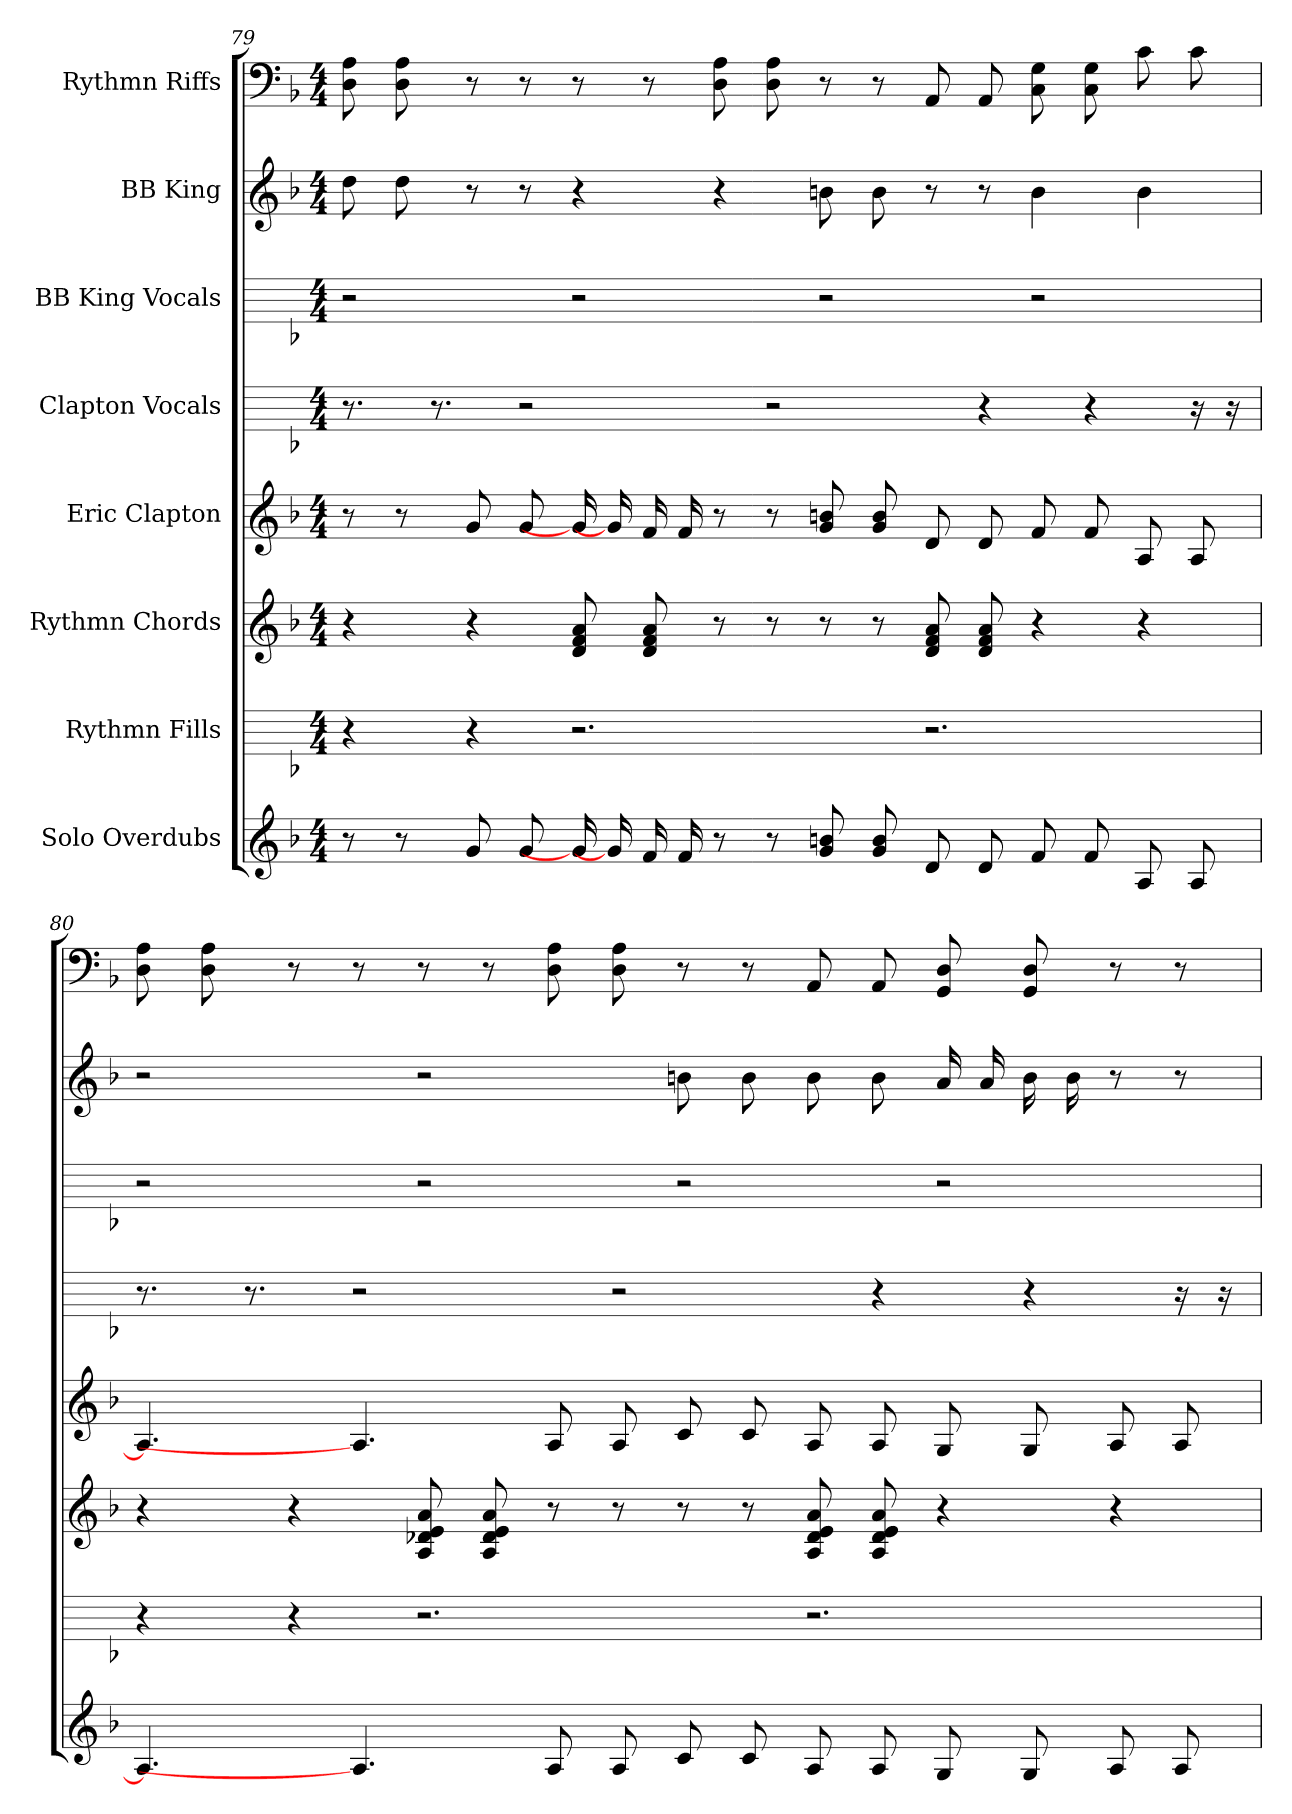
**kern	**kern	**kern	**kern	**kern	**kern	**kern	**kern
*part8	*part7	*part6	*part5	*part4	*part3	*part2	*part1
*staff8	*staff7	*staff6	*staff5	*staff4	*staff3	*staff2	*staff1
*I"Solo Overdubs	*I"Rythmn Fills	*I"Rythmn Chords	*I"Eric Clapton	*I"Clapton Vocals	*I"BB King Vocals	*I"BB King	*I"Rythmn Riffs
*	*	*	*	*	*	*	*
*k[b-]	*k[b-]	*k[b-]	*k[b-]	*k[b-]	*k[b-]	*k[b-]	*k[b-]
*M4/4	*M4/4	*M4/4	*M4/4	*M4/4	*M4/4	*M4/4	*M4/4
=79	=79	=79	=79	=79	=79	=79	=79
8r	4r	4r	8r	8.r	2r	8dd	8A 8D
8r	.	.	8r	.	.	8dd	8A 8D
.	.	.	.	8.r	.	.	.
8g	4r	4r	8g	.	.	8r	8r
8g	.	.	8g	2r	.	8r	8r
16g]	2.r	8a 8f 8d	16g]	.	2r	4r	8r
16g]	.	.	16g]	.	.	.	.
16f	.	8a 8f 8d	16f	.	.	.	8r
16f	.	.	16f	.	.	.	.
8r	.	8r	8r	.	.	4r	8A 8D
8r	.	8r	8r	2r	.	.	8A 8D
8b 8g	.	8r	8b 8g	.	2r	8b	8r
8b 8g	.	8r	8b 8g	.	.	8b	8r
8d	2.r	8a 8f 8d	8d	.	.	8r	8AA
8d	.	8a 8f 8d	8d	4r	.	8r	8AA
8f	.	4r	8f	.	2r	4b	8G 8C
8f	.	.	8f	4r	.	.	8G 8C
8A	.	4r	8A	.	.	4b	8c
8A	.	.	8A	16r	.	.	8c
.	.	.	.	16r	.	.	.
=80	=80	=80	=80	=80	=80	=80	=80
4.A]	4r	4r	4.A]	8.r	2r	2r	8A 8D
.	.	.	.	.	.	.	8A 8D
.	.	.	.	8.r	.	.	.
.	4r	4r	.	.	.	.	8r
4.A]	.	.	4.A]	2r	.	.	8r
.	2.r	8a 8e 8d- 8A	.	.	2r	2r	8r
.	.	8a 8e 8d- 8A	.	.	.	.	8r
8A	.	8r	8A	.	.	.	8A 8D
8A	.	8r	8A	2r	.	.	8A 8D
8c	.	8r	8c	.	2r	8b	8r
8c	.	8r	8c	.	.	8b	8r
8A	2.r	8a 8e 8d- 8A	8A	.	.	8b	8AA
8A	.	8a 8e 8d- 8A	8A	4r	.	8b	8AA
8G	.	4r	8G	.	2r	16a	8D 8GG
.	.	.	.	.	.	16a	.
8G	.	.	8G	4r	.	16b	8D 8GG
.	.	.	.	.	.	16b	.
8A	.	4r	8A	.	.	8r	8r
8A	.	.	8A	16r	.	8r	8r
.	.	.	.	16r	.	.	.
=	=	=	=	=	=	=	=
*-	*-	*-	*-	*-	*-	*-	*-
